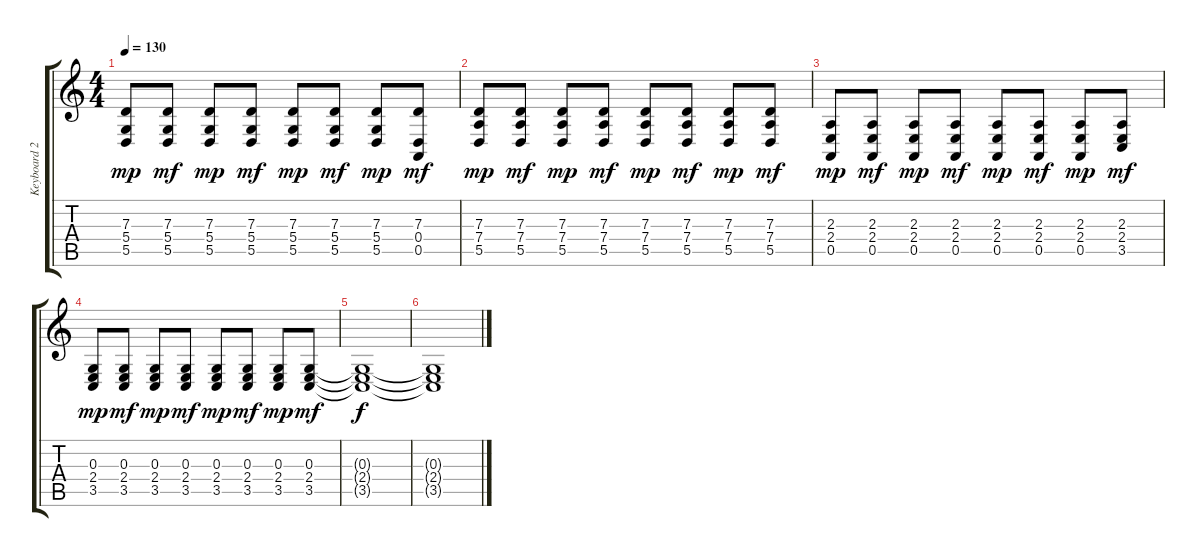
\track ("Keyboard 2" "Keyboard 2") {instrument lead1square}
\staff {score tabs}
\tuning (E4 B3 G3 D3 A2 E2) {hide}
\ts (4 4)
\tempo 130
\clef g2
\ks c
(7.3 5.4 5.5).8{dy mp} (7.3 5.4 5.5).8{dy mf} (7.3 5.4 5.5).8{dy mp} (7.3 5.4 5.5).8{dy mf} (7.3 5.4 5.5).8{dy mp} (7.3 5.4 5.5).8{dy mf} (7.3 5.4 5.5).8{dy mp} (7.3 0.4 0.5).8{dy mf} |
(7.3 7.4 5.5).8{dy mp} (7.3 7.4 5.5).8{dy mf} (7.3 7.4 5.5).8{dy mp} (7.3 7.4 5.5).8{dy mf} (7.3 7.4 5.5).8{dy mp} (7.3 7.4 5.5).8{dy mf} (7.3 7.4 5.5).8{dy mp} (7.3 7.4 5.5).8{dy mf} |
(2.3 2.4 0.5).8{dy mp} (2.3 2.4 0.5).8{dy mf} (2.3 2.4 0.5).8{dy mp} (2.3 2.4 0.5).8{dy mf} (2.3 2.4 0.5).8{dy mp} (2.3 2.4 0.5).8{dy mf} (2.3 2.4 0.5).8{dy mp} (2.3 2.4 3.5).8{dy mf} |
(0.3 2.4 3.5).8{dy mp} (0.3 2.4 3.5).8{dy mf} (0.3 2.4 3.5).8{dy mp} (0.3 2.4 3.5).8{dy mf} (0.3 2.4 3.5).8{dy mp} (0.3 2.4 3.5).8{dy mf} (0.3 2.4 3.5).8{dy mp} (0.3 2.4 3.5).8{dy mf} |
(0.3{t} 2.4{t} 3.5{t}).1{dy f} |
(0.3{t} 2.4{t} 3.5{t}).1
